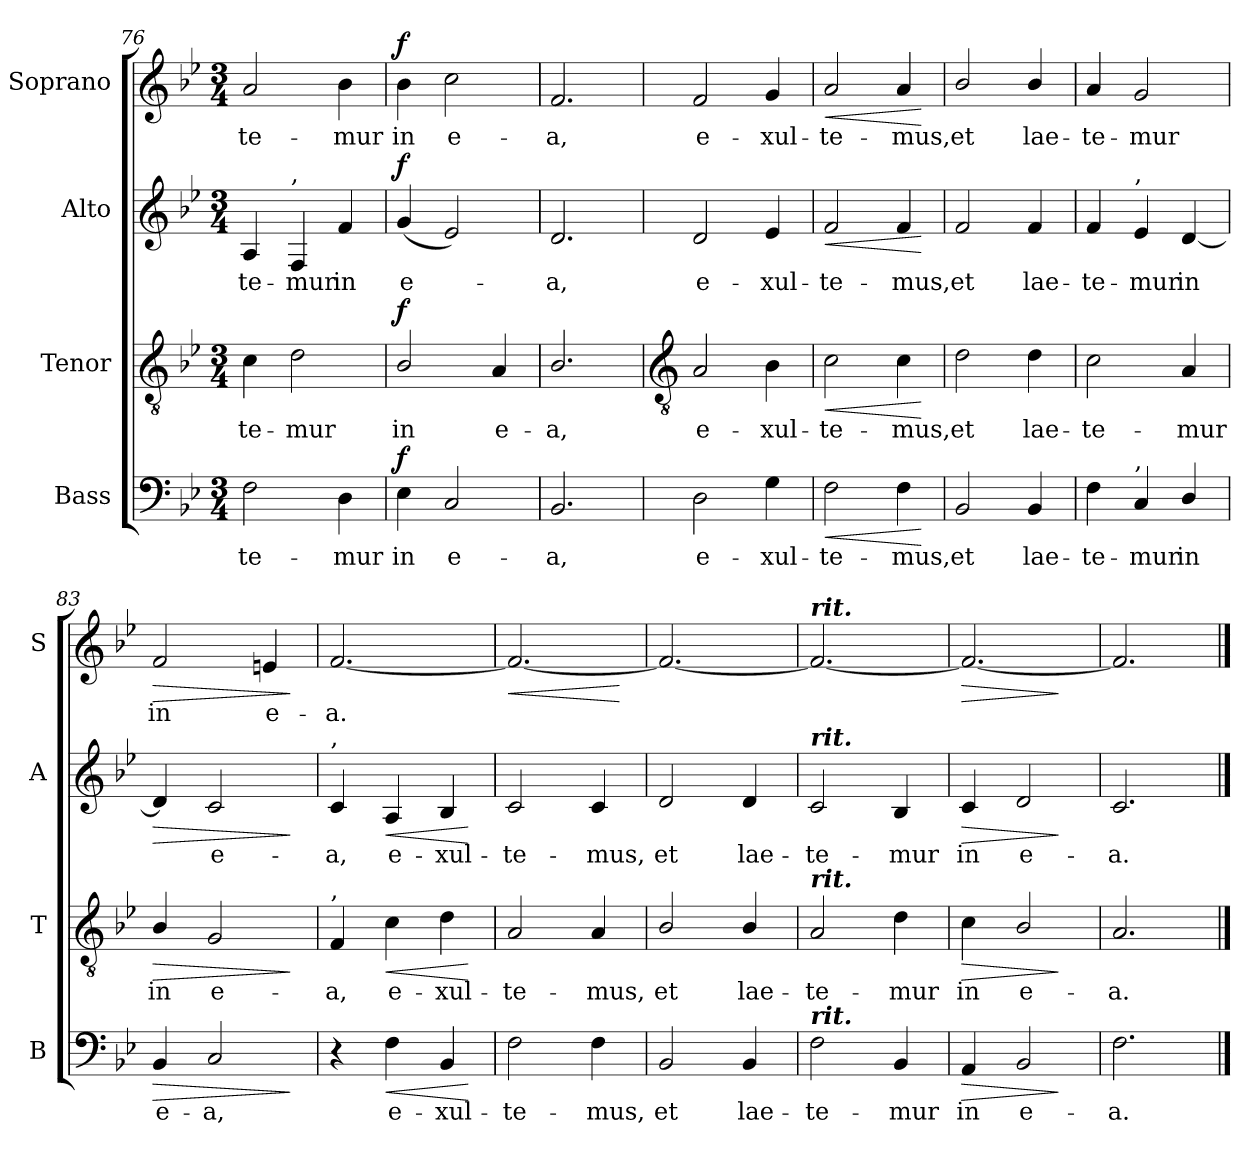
**kern	**text	**dynam	**kern	**text	**dynam	**kern	**text	**dynam	**kern	**text	**dynam
*part4	*part4	*part4	*part3	*part3	*part3	*part2	*part2	*part2	*part1	*part1	*part1
*staff4	*staff4	*staff4	*staff3	*staff3	*staff3	*staff2	*staff2	*staff2	*staff1	*staff1	*staff1
*I"Bass	*	*	*I"Tenor	*	*	*I"Alto	*	*	*I"Soprano	*	*
*I'B	*	*	*I'T	*	*	*I'A	*	*	*I'S	*	*
*clefF4	*	*	*clefGv2	*	*	*clefG2	*	*	*clefG2	*	*
*k[b-e-]	*	*	*k[b-e-]	*	*	*k[b-e-]	*	*	*k[b-e-]	*	*
*B-:	*	*	*B-:	*	*	*B-:	*	*	*B-:	*	*
*M3/4	*	*	*M3/4	*	*	*M3/4	*	*	*M3/4	*	*
=76	=76	=76	=76	=76	=76	=76	=76	=76	=76	=76	=76
!	!LO:LY:b	!	!	!LO:LY:b	!	!	!LO:LY:b	!	!	!LO:LY:b	!
2F	-te-	.	4c\	-te-	.	4A	-te-	.	2a	-te-	.
!	!	!	!	!	!	!LO:TX:a:t=,	!	!	!	!	!
!	!	!	!	!LO:LY:b	!	!	!LO:LY:b	!	!	!	!
.	.	.	2d	-mur	.	4F	-mur	.	.	.	.
!	!LO:LY:b	!	!	!	!	!	!LO:LY:b	!	!	!LO:LY:b	!
4D	-mur	.	.	.	.	4f	in	.	4b-	-mur	.
=77	=77	=77	=77	=77	=77	=77	=77	=77	=77	=77	=77
!	!LO:LY:b	!LO:DY:b	!	!LO:LY:b	!LO:DY:b	!	!LO:LY:b	!LO:DY:b	!	!LO:LY:b	!LO:DY:b
4E-	in	f	2B-/	in	f	(<4g	e-	f	4b-	in	f
!	!LO:LY:b	!	!	!	!	!	!	!	!	!LO:LY:b	!
2C	e-	.	.	.	.	2e-)	.	.	2cc	e-	.
!	!	!	!	!LO:LY:b	!	!	!	!	!	!	!
.	.	.	4A	e-	.	.	.	.	.	.	.
=78	=78	=78	=78	=78	=78	=78	=78	=78	=78	=78	=78
!	!LO:LY:b	!	!	!LO:LY:b	!	!	!LO:LY:b	!	!	!LO:LY:b	!
2.BB-	-a,	.	2.B-/	-a,	.	2.d	a,	.	2.f	-a,	.
!!LO:LB:g=z
=79	=79	=79	=79	=79	=79	=79	=79	=79	=79	=79	=79
*	*	*	*clefGv2	*	*	*	*	*	*	*	*
!	!LO:LY:b	!	!	!LO:LY:b	!	!	!LO:LY:b	!	!	!LO:LY:b	!
2D	e-	.	2A	e-	.	2d	e-	.	2f	e-	.
!	!LO:LY:b	!	!	!LO:LY:b	!	!	!LO:LY:b	!	!	!LO:LY:b	!
4G	-xul-	.	4B-	-xul-	.	4e-	-xul-	.	4g	-xul-	.
=80	=80	=80	=80	=80	=80	=80	=80	=80	=80	=80	=80
!	!LO:LY:b	!LO:HP:b	!	!LO:LY:b	!LO:HP:b	!	!LO:LY:b	!LO:HP:b	!	!LO:LY:b	!LO:HP:b
2F	-te-	<	2c	-te-	<	2f	-te-	<	2a	-te-	<
!	!LO:LY:b	!	!	!LO:LY:b	!	!	!LO:LY:b	!	!	!LO:LY:b	!
4F	-mus,	.	4c	-mus,	.	4f	-mus,	.	4a	-mus,	.
.	.	[	.	.	[	.	.	[	.	.	[
=81	=81	=81	=81	=81	=81	=81	=81	=81	=81	=81	=81
!	!LO:LY:b	!	!	!LO:LY:b	!	!	!LO:LY:b	!	!	!LO:LY:b	!
2BB-	et	.	2d	et	.	2f	et	.	2b-/	et	.
!	!LO:LY:b	!	!	!LO:LY:b	!	!	!LO:LY:b	!	!	!LO:LY:b	!
4BB-	lae-	.	4d	lae-	.	4f	lae-	.	4b-/	lae-	.
=82	=82	=82	=82	=82	=82	=82	=82	=82	=82	=82	=82
!	!LO:LY:b	!	!	!LO:LY:b	!	!	!LO:LY:b	!	!	!LO:LY:b	!
4F	-te-	.	2c	-te-	.	4f	-te-	.	4a	-te-	.
!	!	!	!	!	!	!LO:TX:a:t=,	!	!	!	!	!
!LO:TX:a:t=,	!	!	!	!	!	!	!	!	!	!	!
!	!LO:LY:b	!	!	!	!	!	!LO:LY:b	!	!	!LO:LY:b	!
4C	-mur	.	.	.	.	4e-	-mur	.	2g	-mur	.
!	!LO:LY:b	!	!	!LO:LY:b	!	!	!LO:LY:b	!	!	!	!
4D/	in	.	4A	-mur	.	[4d	in	.	.	.	.
=83	=83	=83	=83	=83	=83	=83	=83	=83	=83	=83	=83
!	!LO:LY:b	!LO:HP:b	!	!LO:LY:b	!LO:HP:b	!	!	!LO:HP:b	!	!LO:LY:b	!LO:HP:b
4BB-	e-	>	4B-/	in	>	4d]	.	>	2f	in	>
!	!LO:LY:b	!	!	!LO:LY:b	!	!	!LO:LY:b	!	!	!	!
2C	-a,	.	2G	e-	.	2c	e-	.	.	.	.
!	!	!	!	!	!	!	!	!	!	!LO:LY:b	!
.	.	.	.	.	.	.	.	.	4en	e-	.
.	.	]	.	.	]	.	.	]	.	.	]
=84	=84	=84	=84	=84	=84	=84	=84	=84	=84	=84	=84
!	!	!	!	!	!	!LO:TX:a:t=,	!	!	!	!	!
!	!	!	!LO:TX:a:t=,	!	!	!	!	!	!	!	!
!	!	!	!	!LO:LY:b	!	!	!LO:LY:b	!	!	!LO:LY:b	!
4r	.	.	4F	-a,	.	4c	-a,	.	[2.f	-a.	.
!	!LO:LY:b	!LO:HP:b	!	!LO:LY:b	!LO:HP:b	!	!LO:LY:b	!LO:HP:b	!	!	!
4F	e-	<	4c	e-	<	4A	e-	<	.	.	.
!	!LO:LY:b	!	!	!LO:LY:b	!	!	!LO:LY:b	!	!	!	!
4BB-	-xul-	.	4d	-xul-	.	4B-	-xul-	.	.	.	.
.	.	[	.	.	[	.	.	[	.	.	.
=85	=85	=85	=85	=85	=85	=85	=85	=85	=85	=85	=85
!	!LO:LY:b	!	!	!LO:LY:b	!	!	!LO:LY:b	!	!	!	!LO:HP:b
2F	-te-	.	2A	-te-	.	2c	-te-	.	2.f_	.	<
!	!LO:LY:b	!	!	!LO:LY:b	!	!	!LO:LY:b	!	!	!	!
4F	-mus,	.	4A	-mus,	.	4c	-mus,	.	.	.	.
.	.	.	.	.	.	.	.	.	.	.	[
=86	=86	=86	=86	=86	=86	=86	=86	=86	=86	=86	=86
!	!LO:LY:b	!	!	!LO:LY:b	!	!	!LO:LY:b	!	!	!	!
2BB-	et	.	2B-/	et	.	2d	et	.	2.f_	.	.
!	!LO:LY:b	!	!	!LO:LY:b	!	!	!LO:LY:b	!	!	!	!
4BB-	lae-	.	4B-/	lae-	.	4d	lae-	.	.	.	.
=87	=87	=87	=87	=87	=87	=87	=87	=87	=87	=87	=87
!	!	!	!	!	!	!	!	!	!LO:TX:a:Bi:t=rit.	!	!
!	!	!	!	!	!	!LO:TX:a:Bi:t=rit.	!	!	!	!	!
!	!	!	!LO:TX:a:Bi:t=rit.	!	!	!	!	!	!	!	!
!LO:TX:a:Bi:t=rit.	!	!	!	!	!	!	!	!	!	!	!
!	!LO:LY:b	!	!	!LO:LY:b	!	!	!LO:LY:b	!	!	!	!
2F	-te-	.	2A	-te-	.	2c	-te-	.	2.f_	.	.
!	!LO:LY:b	!	!	!LO:LY:b	!	!	!LO:LY:b	!	!	!	!
4BB-	-mur	.	4d	-mur	.	4B-	-mur	.	.	.	.
=88	=88	=88	=88	=88	=88	=88	=88	=88	=88	=88	=88
!	!LO:LY:b	!LO:HP:b	!	!LO:LY:b	!LO:HP:b	!	!LO:LY:b	!LO:HP:b	!	!	!LO:HP:b
4AA	in	>	4c	in	>	4c	in	>	2.f_	.	>
!	!LO:LY:b	!	!	!LO:LY:b	!	!	!LO:LY:b	!	!	!	!
2BB-	e-	.	2B-/	e-	.	2d	e-	.	.	.	.
.	.	]	.	.	]	.	.	]	.	.	]
=89	=89	=89	=89	=89	=89	=89	=89	=89	=89	=89	=89
!	!LO:LY:b	!	!	!LO:LY:b	!	!	!LO:LY:b	!	!	!	!
2.F	-a.	.	2.A	-a.	.	2.c	-a.	.	2.f]	.	.
==	==	==	==	==	==	==	==	==	==	==	==
*-	*-	*-	*-	*-	*-	*-	*-	*-	*-	*-	*-
